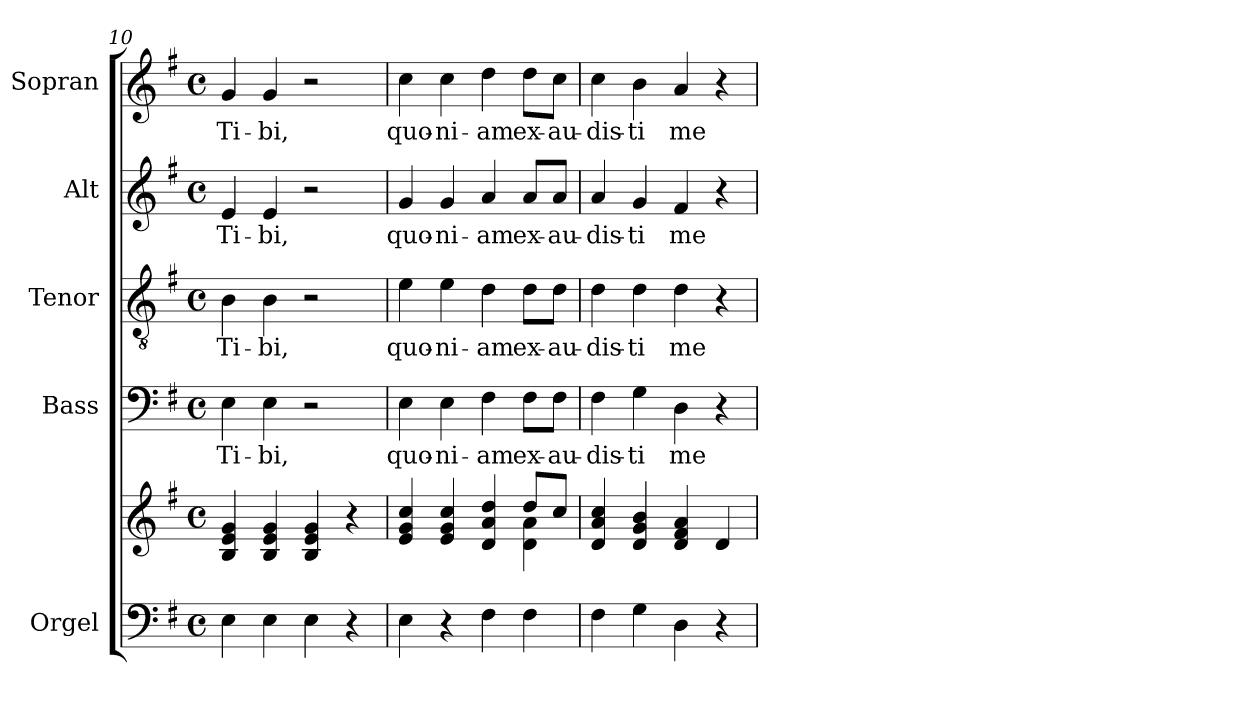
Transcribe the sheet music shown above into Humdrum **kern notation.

**kern	**kern	**kern	**text	**kern	**text	**kern	**text	**kern	**text
*part5	*part5	*part4	*part4	*part3	*part3	*part2	*part2	*part1	*part1
*staff6	*staff5	*staff4	*staff4	*staff3	*staff3	*staff2	*staff2	*staff1	*staff1
*I"Orgel	*	*I"Bass	*	*I"Tenor	*	*I"Alt	*	*I"Sopran	*
*I'Org.	*	*I'B	*	*I'T	*	*I'A	*	*I'S	*
*clefF4	*clefG2	*clefF4	*	*clefGv2	*	*clefG2	*	*clefG2	*
*k[f#]	*k[f#]	*k[f#]	*	*k[f#]	*	*k[f#]	*	*k[f#]	*
*G:	*G:	*G:	*	*G:	*	*G:	*	*G:	*
*M4/4	*M4/4	*M4/4	*	*M4/4	*	*M4/4	*	*M4/4	*
*met(c)	*met(c)	*met(c)	*	*met(c)	*	*met(c)	*	*met(c)	*
=10	=10	=10	=10	=10	=10	=10	=10	=10	=10
!	!	!	!LO:LY:b	!	!LO:LY:b	!	!LO:LY:b	!	!LO:LY:b
4E\	4B/ 4e/ 4g/	4E\	Ti-	4B\	Ti-	4e/	Ti-	4g/	Ti-
!	!	!	!LO:LY:b	!	!LO:LY:b	!	!LO:LY:b	!	!LO:LY:b
4E\	4B/ 4e/ 4g/	4E\	-bi,	4B\	-bi,	4e/	-bi,	4g/	-bi,
4E\	4B/ 4e/ 4g/	2r	.	2r	.	2r	.	2r	.
4r	4r	.	.	.	.	.	.	.	.
=11	=11	=11	=11	=11	=11	=11	=11	=11	=11
*	*^	*	*	*	*	*	*	*	*
!	!	!	!	!LO:LY:b	!	!LO:LY:b	!	!LO:LY:b	!	!LO:LY:b
4E\	4e/ 4g/ 4cc/	2.ryy	4E\	quo-	4e\	quo-	4g/	quo-	4cc\	quo-
!	!	!	!	!LO:LY:b	!	!LO:LY:b	!	!LO:LY:b	!	!LO:LY:b
4r	4e/ 4g/ 4cc/	.	4E\	-ni-	4e\	-ni-	4g/	-ni-	4cc\	-ni-
!	!	!	!	!LO:LY:b	!	!LO:LY:b	!	!LO:LY:b	!	!LO:LY:b
4F#\	4d/ 4a/ 4dd/	.	4F#\	-am	4d\	-am	4a/	-am	4dd\	-am
!	!	!	!	!LO:LY:b	!	!LO:LY:b	!	!LO:LY:b	!	!LO:LY:b
4F#\	8dd/L	4d\ 4a\	8F#\L	ex-	8d\L	ex-	8a/L	ex-	8dd\L	ex-
!	!	!	!	!LO:LY:b	!	!LO:LY:b	!	!LO:LY:b	!	!LO:LY:b
.	8cc/J	.	8F#\J	-au-	8d\J	-au-	8a/J	-au-	8cc\J	-au-
*	*v	*v	*	*	*	*	*	*	*	*
=12	=12	=12	=12	=12	=12	=12	=12	=12	=12
!	!	!	!LO:LY:b	!	!LO:LY:b	!	!LO:LY:b	!	!LO:LY:b
4F#\	4d/ 4a/ 4cc/	4F#\	-dis-	4d\	-dis-	4a/	-dis-	4cc\	-dis-
!	!	!	!LO:LY:b	!	!LO:LY:b	!	!LO:LY:b	!	!LO:LY:b
4G\	4d/ 4g/ 4b/	4G\	-ti	4d\	-ti	4g/	-ti	4b\	-ti
!	!	!	!LO:LY:b	!	!LO:LY:b	!	!LO:LY:b	!	!LO:LY:b
4D\	4d/ 4f#/ 4a/	4D\	me	4d\	me	4f#/	me	4a/	me
4r	4d/	4r	.	4r	.	4r	.	4r	.
=	=	=	=	=	=	=	=	=	=
*-	*-	*-	*-	*-	*-	*-	*-	*-	*-
